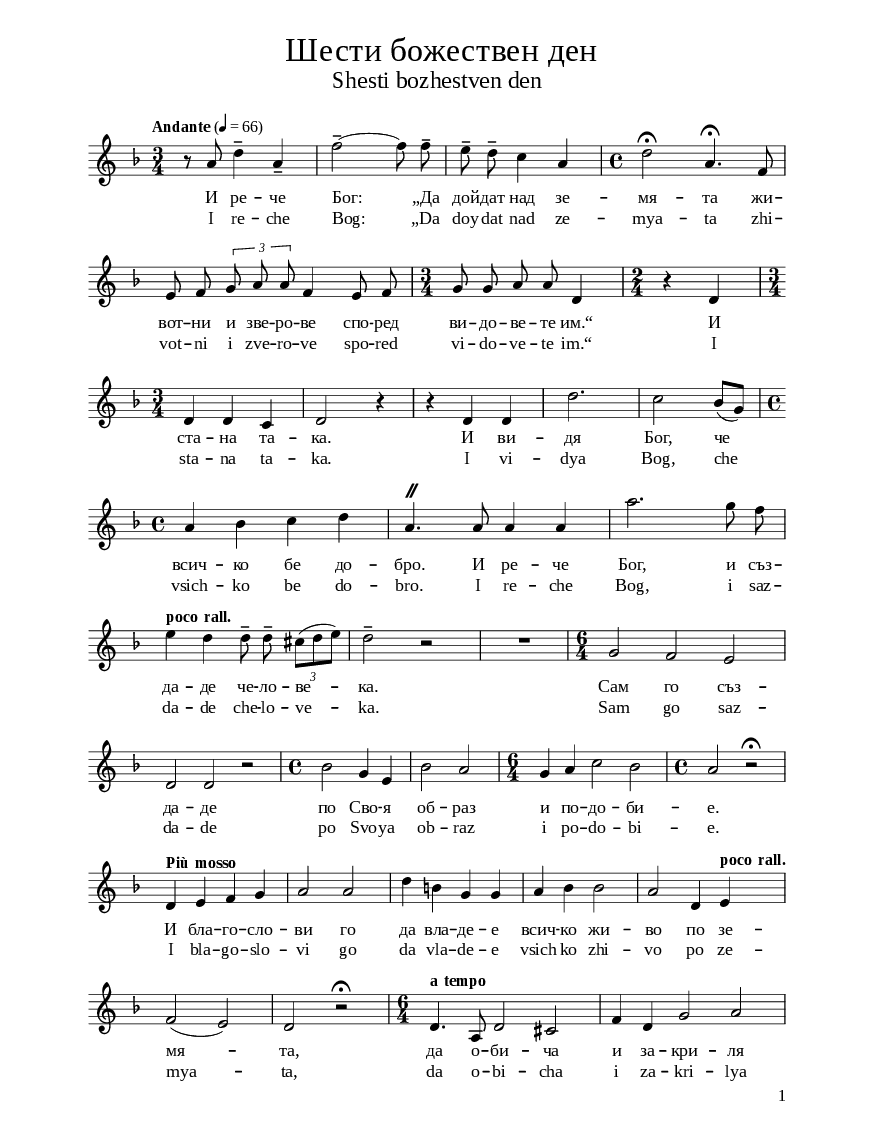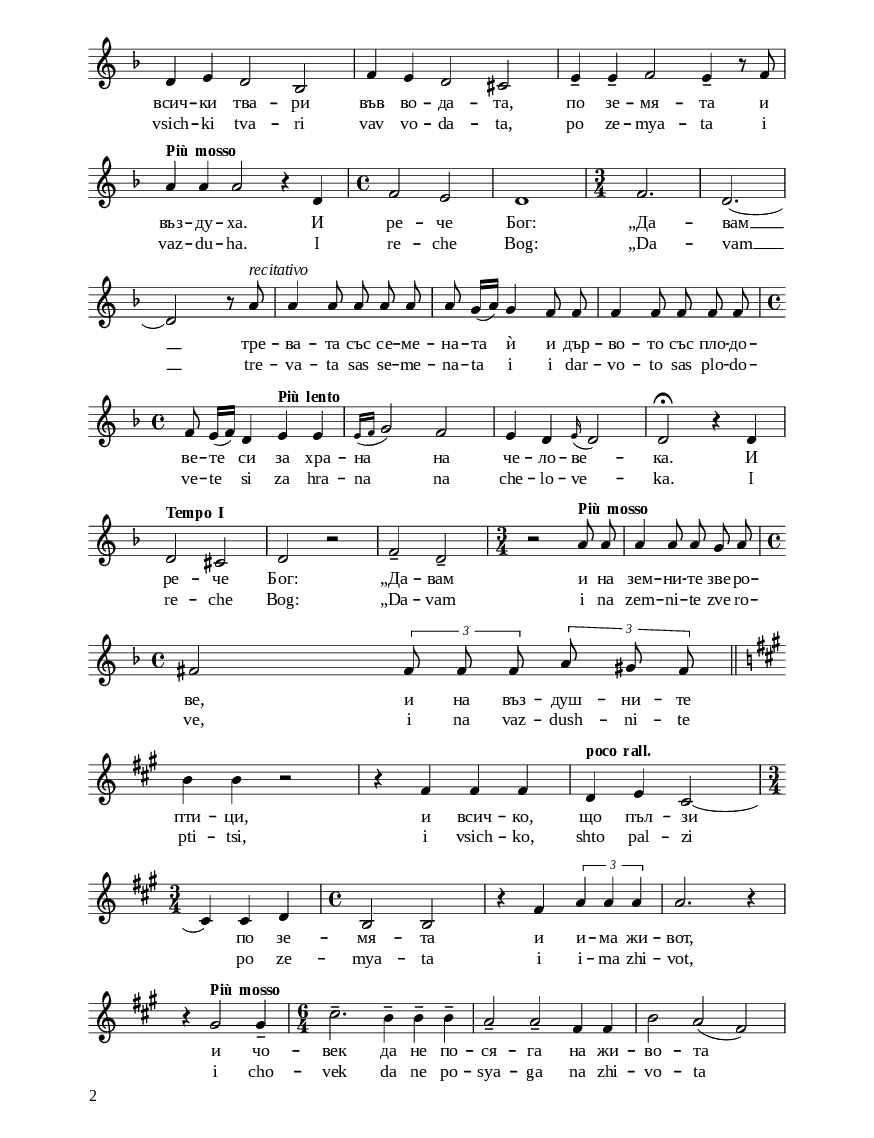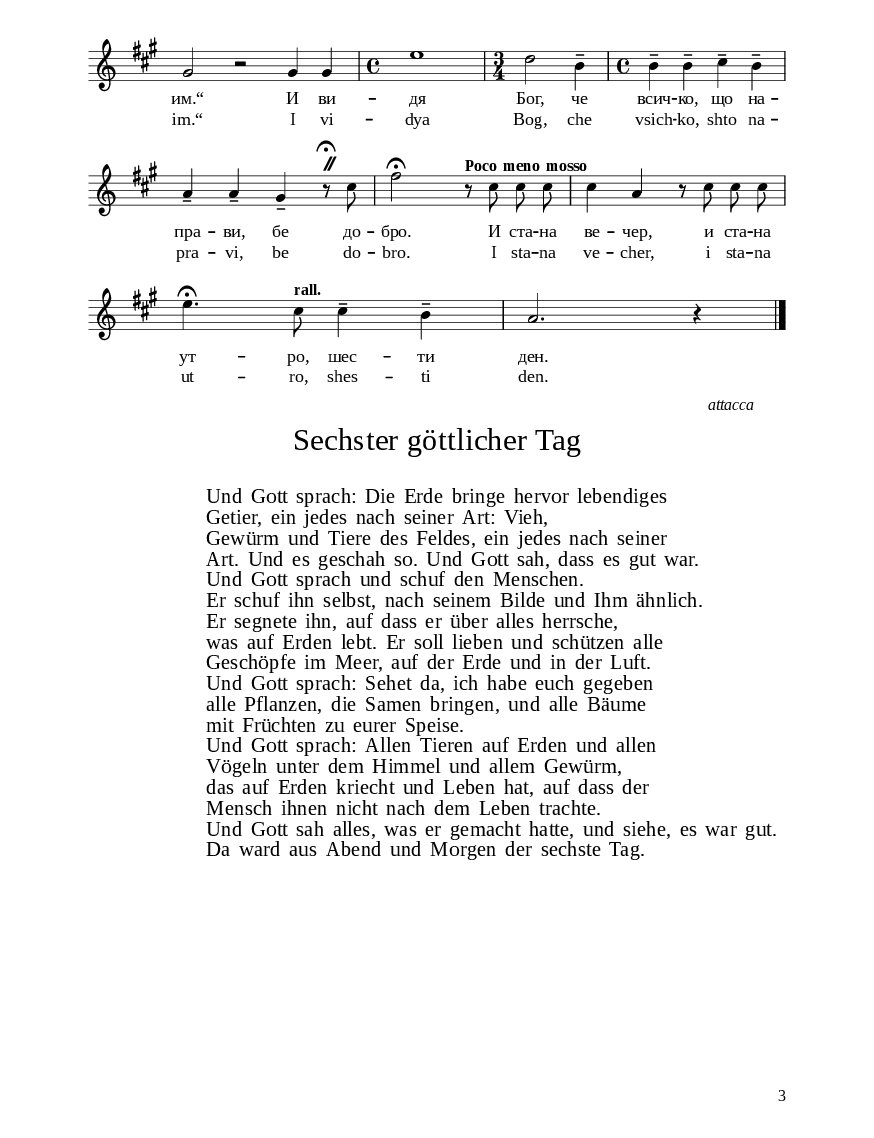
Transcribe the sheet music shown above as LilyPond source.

\version "2.22.1"

% include paper part and global functions
\include "include/globals.ily"

\bookpart {
  \include "include/bookpart-paper.ily"
  \score {
    \include "include/score-layout.ily"

    \new Voice \absolute {
      \clef treble
      \key d \minor
      \time 3/4
      \tempoFunc "Andante" 4 "66"
      \autoBeamOff
      r8 a'8  d''4 -- a'4 --
      | % 183
      f''2 ~ --  f''8  f''8 -- | % 184
      e''8 --  d''8 --  c''4 a'4 | % 185
      \time 4/4  | % 185
      d''2 ^\fermata a'4. ^\fermata f'8 \break | % 186
      e'8 f'8
      \times 2/3  {
        g'8  a'8 a'8
      }
      f'4 e'8 f'8 | % 187
      \time 3/4  | % 187
      g'8 g'8 a'8 a'8 d'4 | % 188
      \time 2/4  | % 188
      r4 d'4  \break | % 189
      \time 3/4  | % 189
      d'4 d'4 c'4 |
      d'2 r4 | % 191
      r4 d'4  d'4 | % 192
      d''2. | % 193
      c''2 bes'8 ( [ g'8 ) ] \break | % 194
      \time 4/4  | % 194
      a'4  bes'4  c''4  d''4  | % 195

      a'4.  ^\markup {
        \musicglyph #"scripts.caesura.straight"
      } a'8 a'4 a'4 | % 196
      a''2.  g''8 f''8 \break | % 197
      ^\markup{ \bold {poco rall.} }
      e''4  d''4
      d''8 --  d''8 -- \once \omit TupletBracket
      \times 2/3  {
        cis''8 ( [  d''8  e''8 ) ]
      } |
      d''2  -- r2 | % 199
      R1 |
      \time 6/4  |
      g'2 f'2 e'2 \break | % 201
      d'2 d'2 r2  | % 202
      \time 4/4  | % 202
      bes'2 g'4 e'4 | % 203
      bes'2 a'2 | % 204
      \time 6/4  | % 204
      g'4 a'4  c''2  bes'2 | % 205
      \time 4/4  | % 205
      a'2 r2 ^\fermata \break | % 206
      d'4 ^\markup{ \bold {Più mosso} } e'4 f'4
      g'4 | % 207
      a'2 a'2 | % 208
      d''4  b'4 g'4 g'4 | % 209
      a'4  bes'4  bes'2 |
      a'2 d'4 e'4  ^\markup{ \bold {poco rall.} } \break  | % 211
      f'2 ( e'2 ) | % 212
      d'2 r2 ^\fermata | % 213
      \time 6/4  | % 213
      d'4. ^\markup{ \bold {a tempo} } a8 d'2
      cis'2 | % 214
      f'4 d'4 g'2 a'2 \break | % 215
      d'4 e'4 d'2 bes2 | % 216
      f'4 e'4 d'2 cis'2 | % 217
      e'4 -- e'4 -- f'2 e'4 -- r8
      f'8 \break | % 218
      a'4 ^\markup{ \bold {Più mosso} } a'4 a'2 r4
      d'4 | % 219
      \time 4/4  | % 219
      f'2 e'2 |
      d'1  | % 221
      \time 3/4  | % 221
      f'2. | % 222
      d'2. ~ \break | % 223
      d'2 r8 a'8 ^\markup{ \italic {recitativo} } | % 224
      a'4 a'8 a'8 a'8 a'8 | % 225
      a'8 g'16 ( [ a'16 ) ] g'4 f'8
      f'8 | % 226
      f'4 f'8 f'8 f'8 f'8 \break | % 227
      \time 4/4  | % 227
      f'8 e'16 ( [ f'16 ) ] d'4 e'4 ^\markup{ \bold {Più lento} }  e'4 |
      \grace { e'16 [ ( f' ]  } g'2 ) f'2 |
      e'4 d' \grace { e'16 (} d'2 ) |
      d'2 \fermata r4 d'4 |
      d'2 ^\markup{ \bold {Tempo I} } cis'2 | % 232
      d'2 r2 | % 233
      f'2 -- d'2 -- | % 234
      \time 3/4  | % 234
      r2 a'8 ^\markup{ \bold {Più mosso} } a'8  | % 235
      a'4 a'8 a'8 g'8 a'8 \break | % 236
      \time 4/4  | % 236
      fis'2
      \times 2/3  {
        fis'8  fis'8 fis'8
      }
      \times 2/3  {
        a'8  gis'8 fis'8
      }
      \bar "||"

      \key a \major \break| % 237
      b'4  b'4 r2  | % 238
      r4 fis'4 fis'4 fis'4  | % 239
      d'4 ^\markup{ \bold {poco rall.} } e'4 cis'2
      ~  \break |
      \time 3/4  |
      cis'4 cis'4 d'4 | % 241
      \time 4/4  | % 241
      b2 b2 | % 242
      r4 fis'4 \times 2/3 {
        a'4 a'4 a'4
      }
      | % 243
      a'2. r4 \break | % 244
      r4 gis'2 ^\markup{ \bold {Più mosso} } gis'4 -- | % 245
      \time 6/4  | % 245
      cis''2. --  b'4 --  b'4 --  b'4
      -- | % 246
      a'2 -- a'2 -- fis'4 fis'4
      | % 247
      b'2 a'2 ( fis'2 ) \break| % 248
      gis'2 r2 gis'4 gis'4 | % 249
      \time 4/4  | % 249
      e''1 |
      \time 3/4  |
      d''2  b'4 -- | % 251
      \time 4/4  | % 251
      b'4 --  b'4 --  cis''4 --  b'4
      -- \break | % 252
      a'4 -- a'4 -- gis'4 -- r8
      ^\markup {
        \musicglyph #"scripts.caesura.straight"
      }
      ^\fermata
      cis''8  | % 253
      fis''2 ^\fermata r8  ^\markup{ \bold {Poco meno mosso} } cis''8
      cis''8  cis''8  | % 254
      cis''4 a'4 r8  cis''8  cis''8
      cis''8 \break | % 255
      e''4. ^\fermata  cis''8 ^\markup{ \bold {rall.} }
      cis''4 --  b'4 -- | % 256
      a'2. r4 \bar "|."


    }
    \addlyrics {
      И ре -- че Бог:  „Да
      дой -- дат над зе -- мя -- та жи --
      вот -- ни и зве -- ро -- ве спо --
      ред ви -- до -- ве -- те им.“ И
      ста -- на та -- ка. И ви -- дя Бог,
      че  всич -- ко бе до -- бро. И
      ре -- че Бог, и съз -- да -- де че
      -- ло -- ве --  ка. Сам го съз
      -- да -- де по Сво -- я об -- раз и
      по -- до -- би -- е. И бла -- го --
      сло -- ви го да вла -- де -- е
      всич -- ко жи -- во по зе -- мя
      -- та, да о -- би -- ча и за --
      кри -- ля всич -- ки тва -- ри във
      во -- да -- та, по зе -- мя -- та и
      въз -- ду -- ха. И ре -- че Бог:
      „Да -- вам  __ тре -- ва -- та
      със се -- ме -- на -- та  ѝ и
      дър -- во -- то със пло -- до -- ве
      -- те  си за хра --
      на на че -- ло --  ве -- ка. И ре --
      че Бог: „Да -- вам и на зем --
      ни -- те зве -- ро -- ве, и на въз
      -- душ -- ни -- те пти -- ци, и всич
      -- ко, що пъл -- зи  по зе -- мя
      -- та и и -- ма жи -- вот, и чо --
      век да не по -- ся -- га на жи --
      во -- та  им.“ И ви -- дя Бог,
      че всич -- ко, що на -- пра -- ви,
      бе до -- бро. И ста -- на ве --
      чер, и ста -- на ут -- ро, шес --
      ти ден.
    }
    \addlyrics {
      I re -- che Bog:  „Da
      doy -- dat nad ze -- mya -- ta zhi --
      vot -- ni i zve -- ro -- ve spo --
      red vi -- do -- ve -- te im.“ I
      sta -- na ta -- ka. I vi -- dya Bog,
      che  vsich -- ko be do -- bro. I
      re -- che Bog, i saz -- da -- de che
      -- lo -- ve --  ka. Sam go saz
      -- da -- de po Svo -- ya ob -- raz i
      po -- do -- bi -- e. I bla -- go --
      slo -- vi go da vla -- de -- e
      vsich -- ko zhi -- vo po ze -- mya
      -- ta, da o -- bi -- cha i za --
      kri -- lya vsich -- ki tva -- ri vav
      vo -- da -- ta, po ze -- mya -- ta i
      vaz -- du -- ha. I re -- che Bog:
      „Da -- vam  __ tre -- va -- ta
      sas se -- me -- na -- ta  i i
      dar -- vo -- to sas plo -- do -- ve
      -- te  si za hra --
      na na che -- lo -- ve --  ka. I re --
      che Bog: „Da -- vam i na zem --
      ni -- te zve -- ro -- ve, i na vaz
      -- dush -- ni -- te pti -- tsi, i vsich
      -- ko, shto pal -- zi  po ze -- mya
      -- ta i i -- ma zhi -- vot, i cho --
      vek da ne po -- sya -- ga na zhi --
      vo -- ta  im.“ I vi -- dya Bog,
      che vsich -- ko, shto na -- pra -- vi,
      be do -- bro. I sta -- na ve --
      cher, i sta -- na ut -- ro, shes --
      ti den.
    }


    \header {
      title = \titleFunc " Шести божествен ден" "Shesti bozhestven den"
    }

    \midi{}

  } % score

  \markup \halign #-27.9 \raise #2.8 \override #'(baseline-skip . 2) {
    \column  {
      \line  {
        \italic \right-align { "attacca" }
      }
    }
  }


  % include foreign translation(s) of the song
  \version "2.20.0"

\markup \fill-line { \fontsize #6 "Sechster göttlicher Tag" }
\markup \null
\markup \null
\markup \fontsize #+2.5 {
  \hspace #10
  \override #'(baseline-skip . 2)

  \column {
    \line { " " }

\line { " "Und Gott sprach: Die Erde bringe hervor lebendiges }

\line { " "Getier, ein jedes nach seiner Art: Vieh, }

\line { " "Gewürm und Tiere des Feldes, ein jedes nach seiner }

\line { " "Art. Und es geschah so. Und Gott sah, dass es gut war. }

 \line { " "Und Gott sprach und schuf den Menschen. }

\line { " "Er schuf ihn selbst, nach seinem Bilde und Ihm ähnlich. }

\line { " "Er segnete ihn, auf dass er über alles herrsche, }

\line { " "was auf Erden lebt. Er soll lieben und schützen alle }

\line { " "Geschöpfe im Meer, auf der Erde und in der Luft. }

\line { " " Und Gott sprach: Sehet da, ich habe euch gegeben }

\line { " "alle Pflanzen, die Samen bringen, und alle Bäume }

\line { " "mit Früchten zu eurer Speise. }

\line { " "Und Gott sprach: Allen Tieren auf Erden und allen }

\line { " "Vögeln unter dem Himmel und allem Gewürm, }

\line { " "das auf Erden kriecht und Leben hat, auf dass der }

\line { " "Mensch ihnen nicht nach dem Leben trachte. }

\line { " " Und Gott sah alles, was er gemacht hatte, und siehe, es war gut.  }

\line { " "Da ward aus Abend und Morgen der sechste Tag. }

  }
}

} % bookpart

% Più mosso
%
